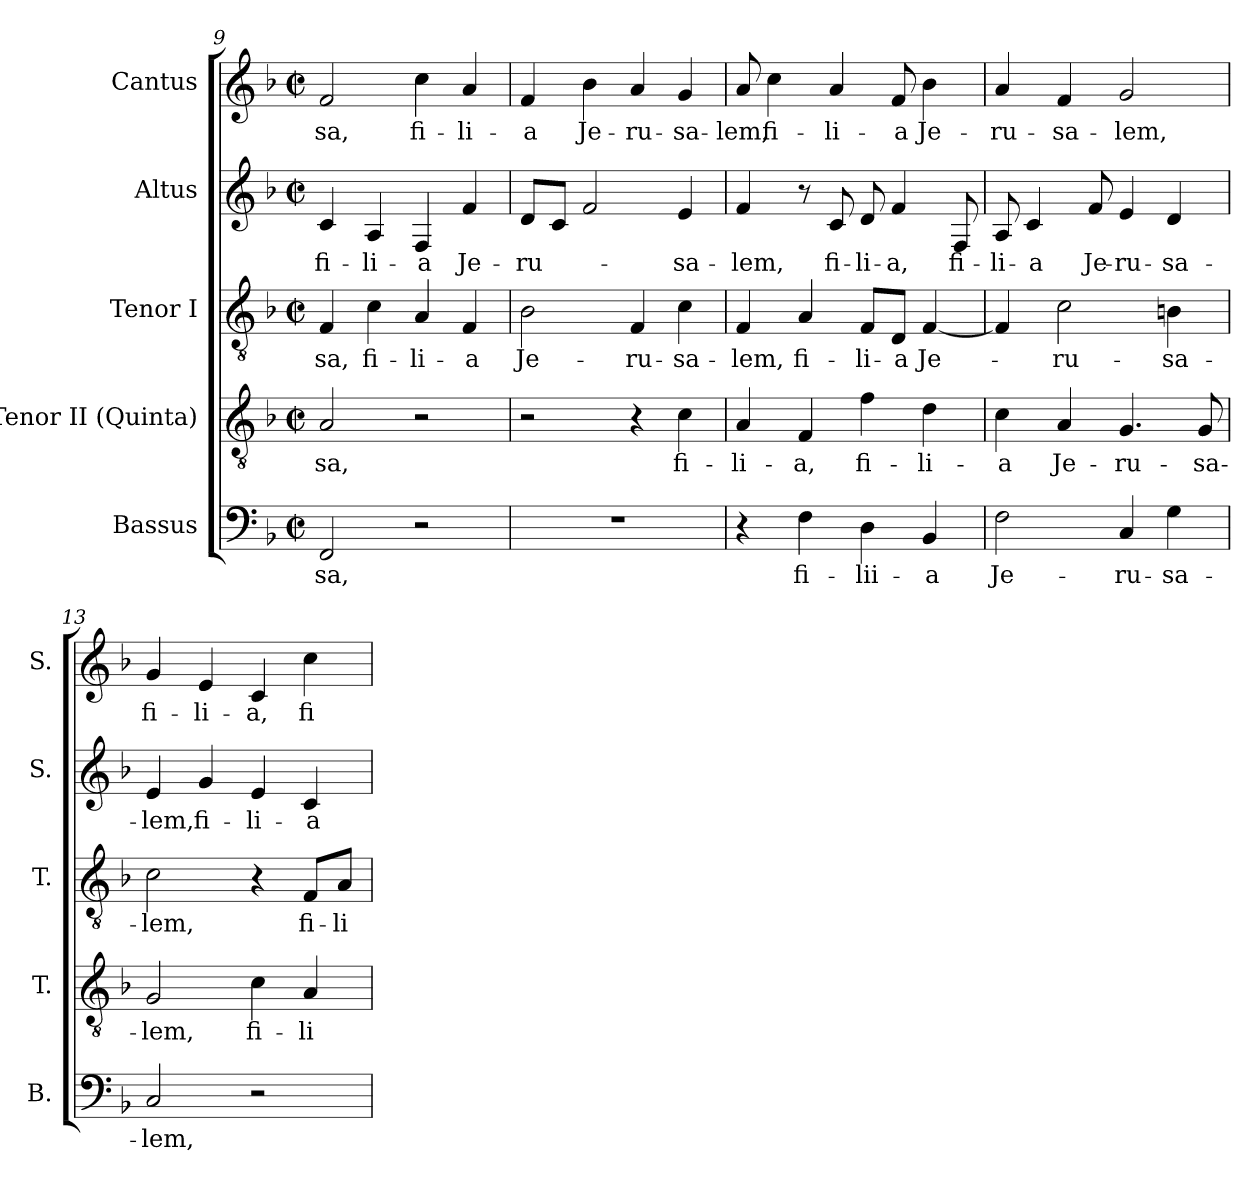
**kern	**text	**kern	**text	**kern	**text	**kern	**text	**kern	**text
*part5	*part5	*part4	*part4	*part3	*part3	*part2	*part2	*part1	*part1
*staff5	*staff5	*staff4	*staff4	*staff3	*staff3	*staff2	*staff2	*staff1	*staff1
*I"Bassus	*	*I"Tenor II (Quinta)	*	*I"Tenor I	*	*I"Altus	*	*I"Cantus	*
*I'B.	*	*I'T.	*	*I'T.	*	*I'S.	*	*I'S.	*
*clefF4	*	*clefGv2	*	*clefGv2	*	*clefG2	*	*clefG2	*
*	*	*ITrd7c12	*	*ITrd7c12	*	*	*	*	*
*k[b-]	*	*k[b-]	*	*k[b-]	*	*k[b-]	*	*k[b-]	*
*F:	*	*F:	*	*F:	*	*F:	*	*F:	*
*M2/2	*	*M2/2	*	*M2/2	*	*M2/2	*	*M2/2	*
*met(c|)	*	*met(c|)	*	*met(c|)	*	*met(c|)	*	*met(c|)	*
=9	=9	=9	=9	=9	=9	=9	=9	=9	=9
!	!LO:LY:b:color=#000000	!	!	!	!	!	!	!	!
!	!	!	!LO:LY:b:color=#000000	!	!	!	!	!	!
!	!	!	!	!	!LO:LY:b:color=#000000	!	!	!	!
!	!	!	!	!	!	!	!LO:LY:b:color=#000000	!	!
!	!	!	!	!	!	!	!	!	!LO:LY:b:color=#000000
2FFi/	-sa,	2AAi/	-sa,	4FFi/	-sa,	4ci/	fi-	2fi/	-sa,
!	!	!	!	!	!LO:LY:b:color=#000000	!	!	!	!
!	!	!	!	!	!	!	!LO:LY:b:color=#000000	!	!
.	.	.	.	4Ci\	fi-	4Ai/	-li-	.	.
!	!	!	!	!	!LO:LY:b:color=#000000	!	!	!	!
!	!	!	!	!	!	!	!LO:LY:b:color=#000000	!	!
!	!	!	!	!	!	!	!	!	!LO:LY:b:color=#000000
2r	.	2r	.	4AAi/	-li-	4Fi/	-a	4cci\	fi-
!	!	!	!	!	!LO:LY:b:color=#000000	!	!	!	!
!	!	!	!	!	!	!	!LO:LY:b:color=#000000	!	!
!	!	!	!	!	!	!	!	!	!LO:LY:b:color=#000000
.	.	.	.	4FFi/	-a	4fi/	Je-	4ai/	-li-
=10	=10	=10	=10	=10	=10	=10	=10	=10	=10
!	!	!	!	!	!LO:LY:b:color=#000000	!	!	!	!
!	!	!	!	!	!	!	!LO:LY:b:color=#000000	!	!
!	!	!	!	!	!	!	!	!	!LO:LY:b:color=#000000
1r	.	2r	.	2BB-i\	Je-	8di/L	-ru-	4fi/	-a
.	.	.	.	.	.	8ci/J	.	.	.
!	!	!	!	!	!	!	!	!	!LO:LY:b:color=#000000
.	.	.	.	.	.	2fi/	.	4b-i\	Je-
!	!	!	!	!	!LO:LY:b:color=#000000	!	!	!	!
!	!	!	!	!	!	!	!	!	!LO:LY:b:color=#000000
.	.	4r	.	4FFi/	-ru-	.	.	4ai/	-ru-
!	!	!	!LO:LY:b:color=#000000	!	!	!	!	!	!
!	!	!	!	!	!LO:LY:b:color=#000000	!	!	!	!
!	!	!	!	!	!	!	!LO:LY:b:color=#000000	!	!
!	!	!	!	!	!	!	!	!	!LO:LY:b:color=#000000
.	.	4Ci\	fi-	4Ci\	-sa-	4ei/	-sa-	4gi/	-sa-
!!LO:LB:g=z
=11	=11	=11	=11	=11	=11	=11	=11	=11	=11
!	!	!	!LO:LY:b:color=#000000	!	!	!	!	!	!
!	!	!	!	!	!LO:LY:b:color=#000000	!	!	!	!
!	!	!	!	!	!	!	!LO:LY:b:color=#000000	!	!
!	!	!	!	!	!	!	!	!	!LO:LY:b:color=#000000
4r	.	4AAi/	-li-	4FFi/	-lem,	4fi/	-lem,	8ai/	-lem,
!	!	!	!	!	!	!	!	!	!LO:LY:b:color=#000000
.	.	.	.	.	.	.	.	4cci\	fi-
!	!LO:LY:b:color=#000000	!	!	!	!	!	!	!	!
!	!	!	!LO:LY:b:color=#000000	!	!	!	!	!	!
!	!	!	!	!	!LO:LY:b:color=#000000	!	!	!	!
4Fi\	fi-	4FFi/	-a,	4AAi/	fi-	8r	.	.	.
!	!	!	!	!	!	!	!LO:LY:b:color=#000000	!	!
!	!	!	!	!	!	!	!	!	!LO:LY:b:color=#000000
.	.	.	.	.	.	8ci/	fi-	4ai/	-li-
!	!LO:LY:b:color=#000000	!	!	!	!	!	!	!	!
!	!	!	!LO:LY:b:color=#000000	!	!	!	!	!	!
!	!	!	!	!	!LO:LY:b:color=#000000	!	!	!	!
!	!	!	!	!	!	!	!LO:LY:b:color=#000000	!	!
4Di\	-lii-	4Fi\	fi-	8FFi/L	-li-	8di/	-li-	.	.
!	!	!	!	!	!LO:LY:b:color=#000000	!	!	!	!
!	!	!	!	!	!	!	!LO:LY:b:color=#000000	!	!
!	!	!	!	!	!	!	!	!	!LO:LY:b:color=#000000
.	.	.	.	8DDi/J	-a	4fi/	-a,	8fi/	-a
!	!LO:LY:b:color=#000000	!	!	!	!	!	!	!	!
!	!	!	!LO:LY:b:color=#000000	!	!	!	!	!	!
!	!	!	!	!	!LO:LY:b:color=#000000	!	!	!	!
!	!	!	!	!	!	!	!	!	!LO:LY:b:color=#000000
4BB-i/	-a	4Di\	-li-	[<4FFi/	Je-	.	.	4b-i\	Je-
!	!	!	!	!	!	!	!LO:LY:b:color=#000000	!	!
.	.	.	.	.	.	8Fi/	fi-	.	.
=12	=12	=12	=12	=12	=12	=12	=12	=12	=12
!	!LO:LY:b:color=#000000	!	!	!	!	!	!	!	!
!	!	!	!LO:LY:b:color=#000000	!	!	!	!	!	!
!	!	!	!	!	!	!	!LO:LY:b:color=#000000	!	!
!	!	!	!	!	!	!	!	!	!LO:LY:b:color=#000000
2Fi\	Je-	4Ci\	-a	4FFi/]	.	8Ai/	-li-	4ai/	-ru-
!	!	!	!	!	!	!	!LO:LY:b:color=#000000	!	!
.	.	.	.	.	.	4ci/	-a	.	.
!	!	!	!LO:LY:b:color=#000000	!	!	!	!	!	!
!	!	!	!	!	!LO:LY:b:color=#000000	!	!	!	!
!	!	!	!	!	!	!	!	!	!LO:LY:b:color=#000000
.	.	4AAi/	Je-	2Ci\	-ru-	.	.	4fi/	-sa-
!	!	!	!	!	!	!	!LO:LY:b:color=#000000	!	!
.	.	.	.	.	.	8fi/	Je-	.	.
!	!LO:LY:b:color=#000000	!	!	!	!	!	!	!	!
!	!	!	!LO:LY:b:color=#000000	!	!	!	!	!	!
!	!	!	!	!	!	!	!LO:LY:b:color=#000000	!	!
!	!	!	!	!	!	!	!	!	!LO:LY:b:color=#000000
4Ci/	-ru-	4.GGi/	-ru-	.	.	4ei/	-ru-	2gi/	-lem,
!	!LO:LY:b:color=#000000	!	!	!	!	!	!	!	!
!	!	!	!	!	!LO:LY:b:color=#000000	!	!	!	!
!	!	!	!	!	!	!	!LO:LY:b:color=#000000	!	!
4Gi\	-sa-	.	.	4BBni\	-sa-	4di/	-sa-	.	.
!	!	!	!LO:LY:b:color=#000000	!	!	!	!	!	!
.	.	8GGi/	-sa-	.	.	.	.	.	.
=13	=13	=13	=13	=13	=13	=13	=13	=13	=13
!	!LO:LY:b:color=#000000	!	!	!	!	!	!	!	!
!	!	!	!LO:LY:b:color=#000000	!	!	!	!	!	!
!	!	!	!	!	!LO:LY:b:color=#000000	!	!	!	!
!	!	!	!	!	!	!	!LO:LY:b:color=#000000	!	!
!	!	!	!	!	!	!	!	!	!LO:LY:b:color=#000000
2Ci/	-lem,	2GGi/	-lem,	2Ci\	-lem,	4ei/	-lem,	4gi/	fi-
!	!	!	!	!	!	!	!LO:LY:b:color=#000000	!	!
!	!	!	!	!	!	!	!	!	!LO:LY:b:color=#000000
.	.	.	.	.	.	4gi/	fi-	4ei/	-li-
!	!	!	!LO:LY:b:color=#000000	!	!	!	!	!	!
!	!	!	!	!	!	!	!LO:LY:b:color=#000000	!	!
!	!	!	!	!	!	!	!	!	!LO:LY:b:color=#000000
2r	.	4Ci\	fi-	4r	.	4ei/	-li-	4ci/	-a,
!	!	!	!LO:LY:b:color=#000000	!	!	!	!	!	!
!	!	!	!	!	!LO:LY:b:color=#000000	!	!	!	!
!	!	!	!	!	!	!	!LO:LY:b:color=#000000	!	!
!	!	!	!	!	!	!	!	!	!LO:LY:b:color=#000000
.	.	4AAi/	-li-	8FFi/L	fi-	4ci/	-a	4cci\	fi-
!	!	!	!	!	!LO:LY:b:color=#000000	!	!	!	!
.	.	.	.	8AAi/J	-li-	.	.	.	.
=	=	=	=	=	=	=	=	=	=
*-	*-	*-	*-	*-	*-	*-	*-	*-	*-
